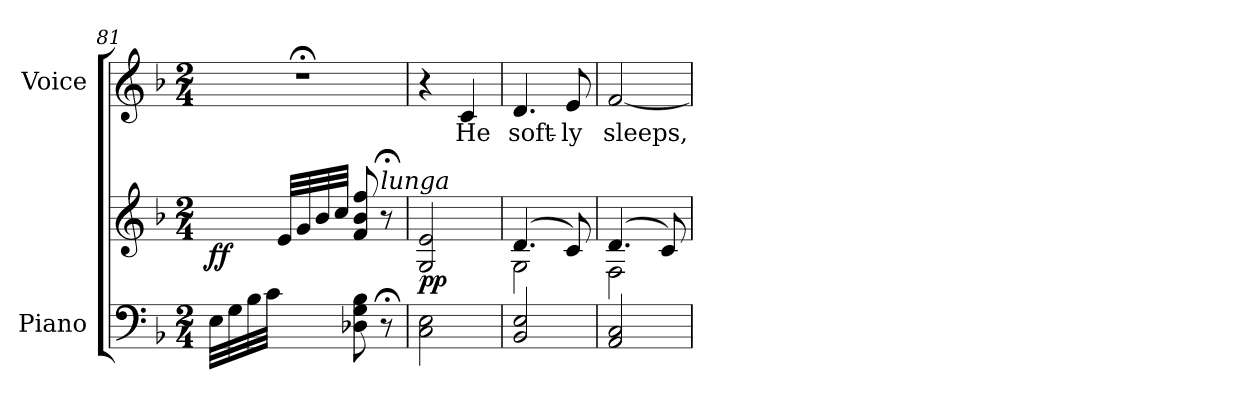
**kern	**kern	**dynam	**kern	**text	**dynam
*part2	*part2	*part2	*part1	*part1	*part1
*staff3	*staff2	*staff2/3	*staff1	*staff1	*staff1
*I"Piano	*	*	*I"Voice	*	*
*I'Pno	*	*	*	*	*
*clefF4	*clefG2	*	*clefG2	*	*
*k[b-]	*k[b-]	*	*k[b-]	*	*
*M2/4	*M2/4	*	*M2/4	*	*
=81	=81	=81	=81	=81	=81
*	*^	*	*	*	*
!	!	!	!LO:DY:b	!	!	!
(32E\LLL	4ryy	8ryy	ff	2r;<	.	.
32G\	.	.	.	.	.	.
32B-\	.	.	.	.	.	.
32c\JJJ	.	.	.	.	.	.
8ryy	.	32e/LLL	.	.	.	.
.	.	32g/	.	.	.	.
.	.	32b-/	.	.	.	.
.	.	32cc/JJJ)	.	.	.	.
8D-X\ 8G\ 8B-\	8f/ 8b-/ 8ff/	4ryy	.	.	.	.
!	!LO:TX:i:t=lunga	!	!	!	!	!
8r;<	8r;<	.	.	.	.	.
*	*v	*v	*	*	*	*
=82	=82	=82	=82	=82	=82
!	!	!LO:DY:b	!	!	!
2C\ 2E\	2G/ 2e/	pp	4r	.	.
!	!	!	!	!	!LO:DY:a
!	!	!	!	!	!LO:DY:n=1:a
.	.	.	4c/	He	p other-dynamics
=83	=83	=83	=83	=83	=83
*	*^	*	*	*	*
2BB-/ 2E/	(4.d/	2G\	.	4.d/	soft-	.
.	8c/)	.	.	8e/	-ly	.
=84	=84	=84	=84	=84	=84	=84
2AA/ 2C/	(4.d/	2F\	.	[2f/	sleeps,	.
.	8c/)	.	.	.	.	.
*	*v	*v	*	*	*	*
=	=	=	=	=	=
*-	*-	*-	*-	*-	*-
